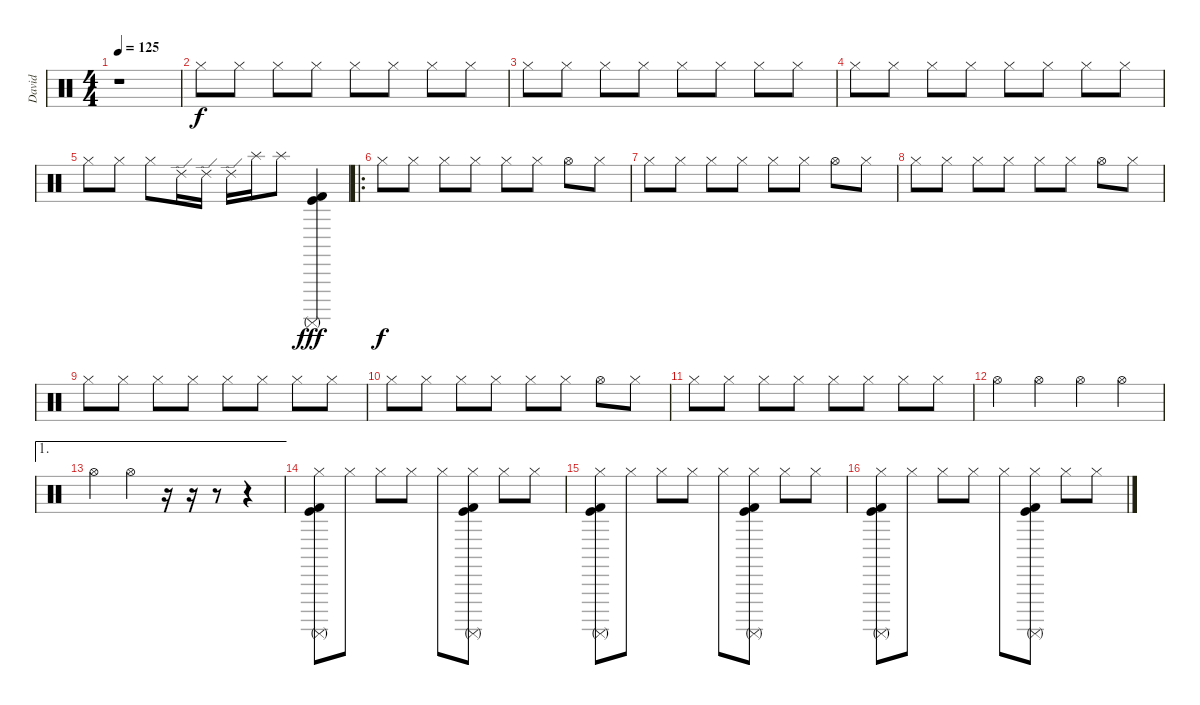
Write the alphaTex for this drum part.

\track ("David" "David") {instrument percussion}
\staff {score}
\articulation defaults
\ts (4 4)
\tempo 125
\clef neutral
\ks c
r.1{dy f} |
"Hi-Hat (closed)".8 "Hi-Hat (closed)".8 "Hi-Hat (closed)".8 "Hi-Hat (closed)".8 "Hi-Hat (closed)".8 "Hi-Hat (closed)".8 "Hi-Hat (closed)".8 "Hi-Hat (closed)".8 |
"Hi-Hat (closed)".8 "Hi-Hat (closed)".8 "Hi-Hat (closed)".8 "Hi-Hat (closed)".8 "Hi-Hat (closed)".8 "Hi-Hat (closed)".8 "Hi-Hat (closed)".8 "Hi-Hat (closed)".8 |
"Hi-Hat (closed)".8 "Hi-Hat (closed)".8 "Hi-Hat (closed)".8 "Hi-Hat (closed)".8 "Hi-Hat (closed)".8 "Hi-Hat (closed)".8 "Hi-Hat (closed)".8 "Hi-Hat (closed)".8 |
"Hi-Hat (closed)".8 "Hi-Hat (closed)".8 "Hi-Hat (closed)".8 "Ride (edge) 2".16 "Ride (edge) 2".16 "Ride (edge) 2".16 "Splash (hit)".16 "Splash (hit)".8 ("Surdo (mute)" "Kick (hit)" "Kick (hit) 2").4{dy fff} |
\ro "Hi-Hat (closed)".8{dy f} "Hi-Hat (closed)".8 "Hi-Hat (closed)".8 "Hi-Hat (closed)".8 "Hi-Hat (closed)".8 "Hi-Hat (closed)".8 "Hi-Hat (open)".8 "Hi-Hat (closed)".8
|
"Hi-Hat (closed)".8 "Hi-Hat (closed)".8 "Hi-Hat (closed)".8 "Hi-Hat (closed)".8 "Hi-Hat (closed)".8 "Hi-Hat (closed)".8 "Hi-Hat (open)".8 "Hi-Hat (closed)".8 |
"Hi-Hat (closed)".8 "Hi-Hat (closed)".8 "Hi-Hat (closed)".8 "Hi-Hat (closed)".8 "Hi-Hat (closed)".8 "Hi-Hat (closed)".8 "Hi-Hat (open)".8 "Hi-Hat (closed)".8 |
"Hi-Hat (closed)".8 "Hi-Hat (closed)".8 "Hi-Hat (closed)".8 "Hi-Hat (closed)".8 "Hi-Hat (closed)".8 "Hi-Hat (closed)".8 "Hi-Hat (closed)".8 "Hi-Hat (closed)".8 |
"Hi-Hat (closed)".8 "Hi-Hat (closed)".8 "Hi-Hat (closed)".8 "Hi-Hat (closed)".8 "Hi-Hat (closed)".8 "Hi-Hat (closed)".8 "Hi-Hat (open)".8 "Hi-Hat (closed)".8 |
"Hi-Hat (closed)".8 "Hi-Hat (closed)".8 "Hi-Hat (closed)".8 "Hi-Hat (closed)".8 "Hi-Hat (closed)".8 "Hi-Hat (closed)".8 "Hi-Hat (closed)".8 "Hi-Hat (closed)".8 |
"Hi-Hat (open)".4 "Hi-Hat (open)".4 "Hi-Hat (open)".4 "Hi-Hat (open)".4 |
\ae 1 "Hi-Hat (open)".4 "Hi-Hat (open)".4
r.16 r.16 r.8 r.4 |
("Kick (hit) 2" "Surdo (mute)" "Kick (hit)" "Hi-Hat (closed)").8 "Hi-Hat (closed)".8 "Hi-Hat (closed)".8 "Hi-Hat (closed)".8 "Hi-Hat (closed)".8 ("Kick (hit) 2" "Kick (hit)" "Surdo (mute)" "Hi-Hat (closed)").8 "Hi-Hat (closed)".8 "Hi-Hat (closed)".8 |
("Kick (hit) 2" "Surdo (mute)" "Kick (hit)" "Hi-Hat (closed)").8 "Hi-Hat (closed)".8 "Hi-Hat (closed)".8 "Hi-Hat (closed)".8 "Hi-Hat (closed)".8 ("Kick (hit) 2" "Kick (hit)" "Surdo (mute)" "Hi-Hat (closed)").8 "Hi-Hat (closed)".8 "Hi-Hat (closed)".8 |
("Kick (hit) 2" "Surdo (mute)" "Kick (hit)" "Hi-Hat (closed)").8 "Hi-Hat (closed)".8 "Hi-Hat (closed)".8 "Hi-Hat (closed)".8 "Hi-Hat (closed)".8 ("Kick (hit) 2" "Kick (hit)" "Surdo (mute)" "Hi-Hat (closed)").8 "Hi-Hat (closed)".8 "Hi-Hat (closed)".8
